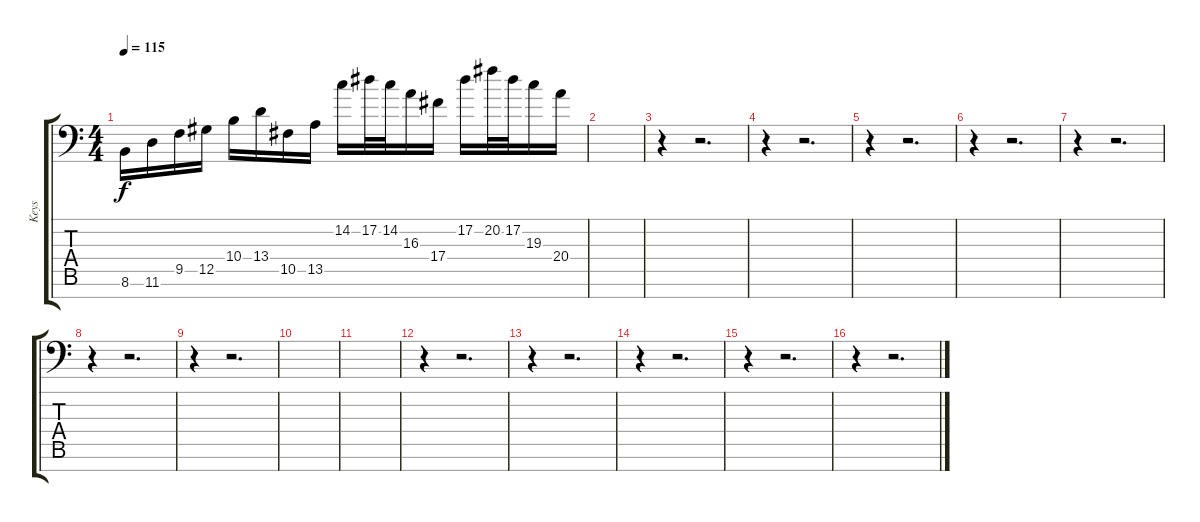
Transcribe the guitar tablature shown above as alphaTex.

\track ("Keys" "Keys") {instrument lead7fifths}
\staff {score tabs}
\tuning (Eb4 Bb3 F3 Db3 Ab2 Eb2 Ab1) {hide}
\ts (4 4)
\tempo 115
\clef f4
\ks c
8.6.16{dy f} 11.6.16 9.5.16 12.5.16 10.4.16 13.4.16 10.5.16 13.5.16 14.2.16 17.2.32 14.2.32 16.3.16 17.4.16 17.2.16 20.2.32 17.2.32 19.3.16 20.4.16 |
|
r.4 r.2{d} |
r.4 r.2{d} |
r.4 r.2{d} |
r.4 r.2{d} |
r.4 r.2{d} |
r.4 r.2{d} |
r.4 r.2{d} |
|
|
r.4 r.2{d} |
r.4 r.2{d} |
r.4 r.2{d} |
r.4 r.2{d} |
r.4 r.2{d}
